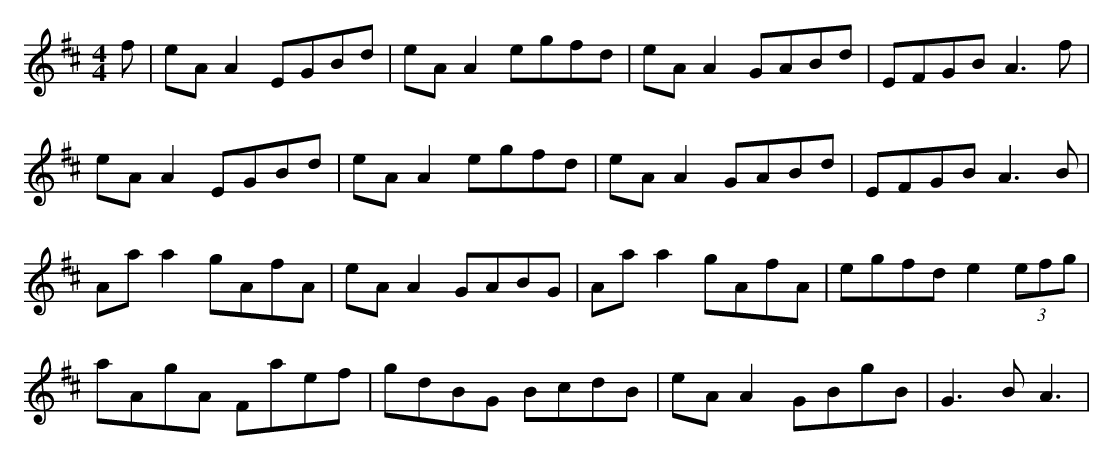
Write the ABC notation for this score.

X:1
M:4/4
K:Bmin
f|eAA2 EGBd|eAA2 egfd|eAA2 GABd|EFGB A3f|
eAA2 EGBd|eAA2 egfd|eAA2 GABd|EFGB A3B|
Aaa2 gAfA|eAA2 GABG|Aaa2 gAfA|egfd e2 (3efg|
aAgA Faef|gdBG BcdB|eAA2 GBgB|G3B A3|
